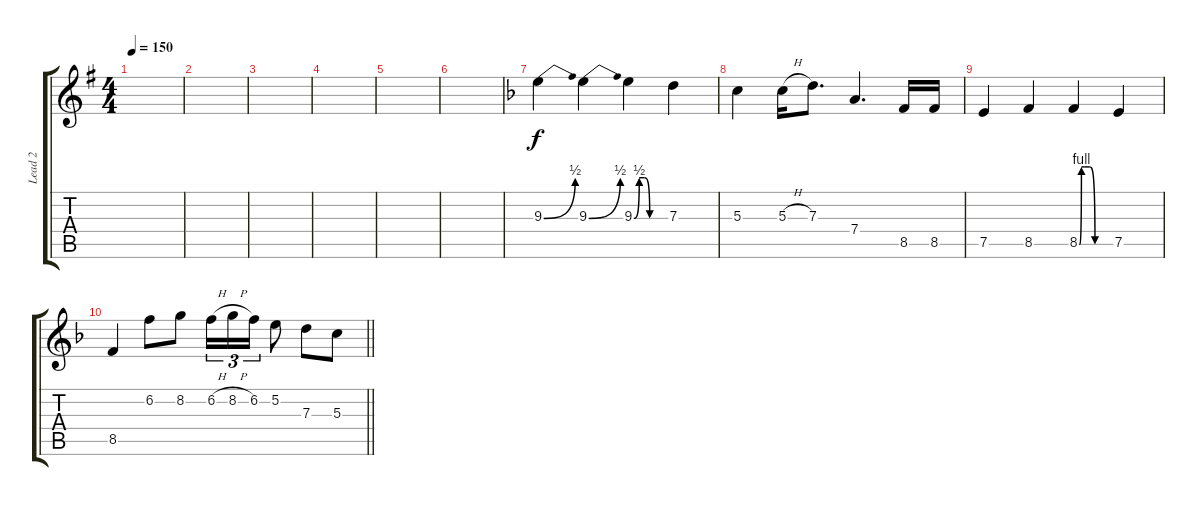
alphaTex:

\track ("Lead 2" "Lead 2") {instrument distortionguitar}
\staff {score tabs}
\tuning (E4 B3 G3 D3 A2 E2) {hide}
\ts (4 4)
\tempo 150
\clef g2
\ks g
|
|
|
|
|
|
\ks dminor
9.3{be (bend 0 0 60 2)}.4 9.3{be (bend 0 0 60 2)}.4 9.3{be (custom 0 0 10 2 20 2 30 0 60 0)}.4 7.3.4 |
5.3.4 5.3{h}.16 7.3.8{d} 7.4.4{d} 8.5.16 8.5.16 |
7.5.4 8.5.4 8.5{be (custom 0 0 4 4 10 4 20 4 30 0 60 0)}.4 7.5.4 |
\barLineRight lightlight
8.5.4 6.2.8 8.2.8 6.2{h}.16{tu (3 2)} 8.2{h}.16{tu (3 2)} 6.2.16{tu (3 2)} 5.2.8 7.3.8 5.3.8
